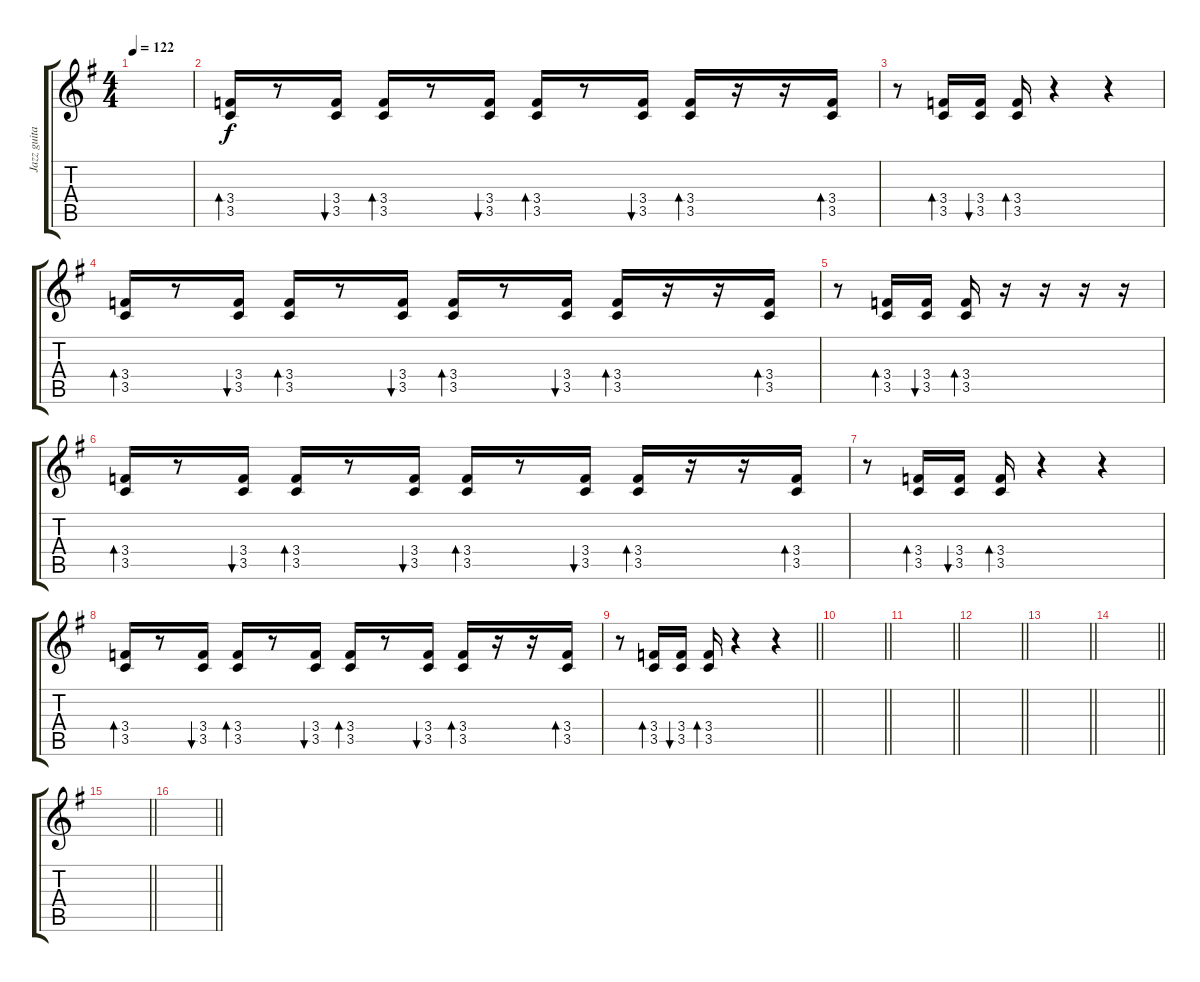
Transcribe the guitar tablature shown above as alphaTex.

\track ("Jazz guitar" "Jazz guita") {instrument electricguitarjazz}
\staff {score tabs}
\tuning (E4 B3 G3 D3 A2 E2) {hide}
\ts (4 4)
\tempo 122
\clef g2
\ks g
|
(3.4 3.5).16{bd 30} r.8 (3.4 3.5).16{bu 30} (3.4 3.5).16{bd 30} r.8 (3.4 3.5).16{bu 30} (3.4 3.5).16{bd 30} r.8 (3.4 3.5).16{bu 30} (3.4 3.5).16{bd 30} r.16 r.16 (3.4 3.5).16{bd 30} |
r.8 (3.4 3.5).16{bd 30} (3.4 3.5).16{bu 30} (3.4 3.5).16{bd 30} r.4 r.4 |
(3.4 3.5).16{bd 30} r.8 (3.4 3.5).16{bu 30} (3.4 3.5).16{bd 30} r.8 (3.4 3.5).16{bu 30} (3.4 3.5).16{bd 30} r.8 (3.4 3.5).16{bu 30} (3.4 3.5).16{bd 30} r.16 r.16 (3.4 3.5).16{bd 30} |
r.8 (3.4 3.5).16{bd 30} (3.4 3.5).16{bu 30} (3.4 3.5).16{bd 30} r.16 r.16 r.16 r.16 |
(3.4 3.5).16{bd 30} r.8 (3.4 3.5).16{bu 30} (3.4 3.5).16{bd 30} r.8 (3.4 3.5).16{bu 30} (3.4 3.5).16{bd 30} r.8 (3.4 3.5).16{bu 30} (3.4 3.5).16{bd 30} r.16 r.16 (3.4 3.5).16{bd 30} |
r.8 (3.4 3.5).16{bd 30} (3.4 3.5).16{bu 30} (3.4 3.5).16{bd 30} r.4 r.4 |
(3.4 3.5).16{bd 30} r.8 (3.4 3.5).16{bu 30} (3.4 3.5).16{bd 30} r.8 (3.4 3.5).16{bu 30} (3.4 3.5).16{bd 30} r.8 (3.4 3.5).16{bu 30} (3.4 3.5).16{bd 30} r.16 r.16 (3.4 3.5).16{bd 30} |
\barLineRight lightlight
r.8 (3.4 3.5).16{bd 30} (3.4 3.5).16{bu 30} (3.4 3.5).16{bd 30} r.4 r.4 |
\barLineRight lightlight
|
\barLineRight lightlight
|
\barLineRight lightlight
|
\barLineRight lightlight
|
\barLineRight lightlight
|
\barLineRight lightlight
|
\barLineRight lightlight
